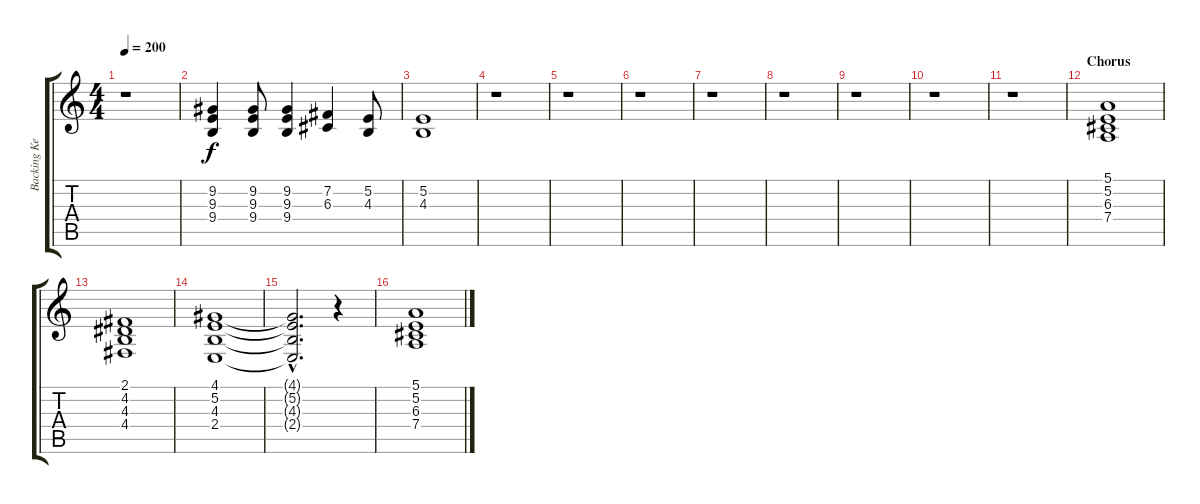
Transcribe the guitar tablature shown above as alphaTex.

\track ("Backing Keyboards" "Backing Ke") {instrument choiraahs}
\staff {score tabs}
\tuning (E4 B3 G3 D3 A2 E2) {hide}
\ts (4 4)
\tempo 200
\clef g2
\ks c
r.1{dy f} |
(9.2 9.3 9.4).4 (9.2 9.3 9.4).8 (9.2 9.3 9.4).4 (7.2 6.3).4 (5.2 4.3).8 |
(5.2 4.3).1 |
r.1 |
r.1 |
r.1 |
r.1 |
r.1 |
r.1 |
r.1 |
r.1 |
\section ("" "Chorus")
(5.1 5.2 6.3 7.4).1 |
(2.1 4.2 4.3 4.4).1 |
(4.1 5.2 4.3 2.4).1 |
(4.1{hac t} 5.2{hac t} 4.3{hac t} 2.4{hac t}).2{d} r.4 |
(5.1 5.2 6.3 7.4).1
